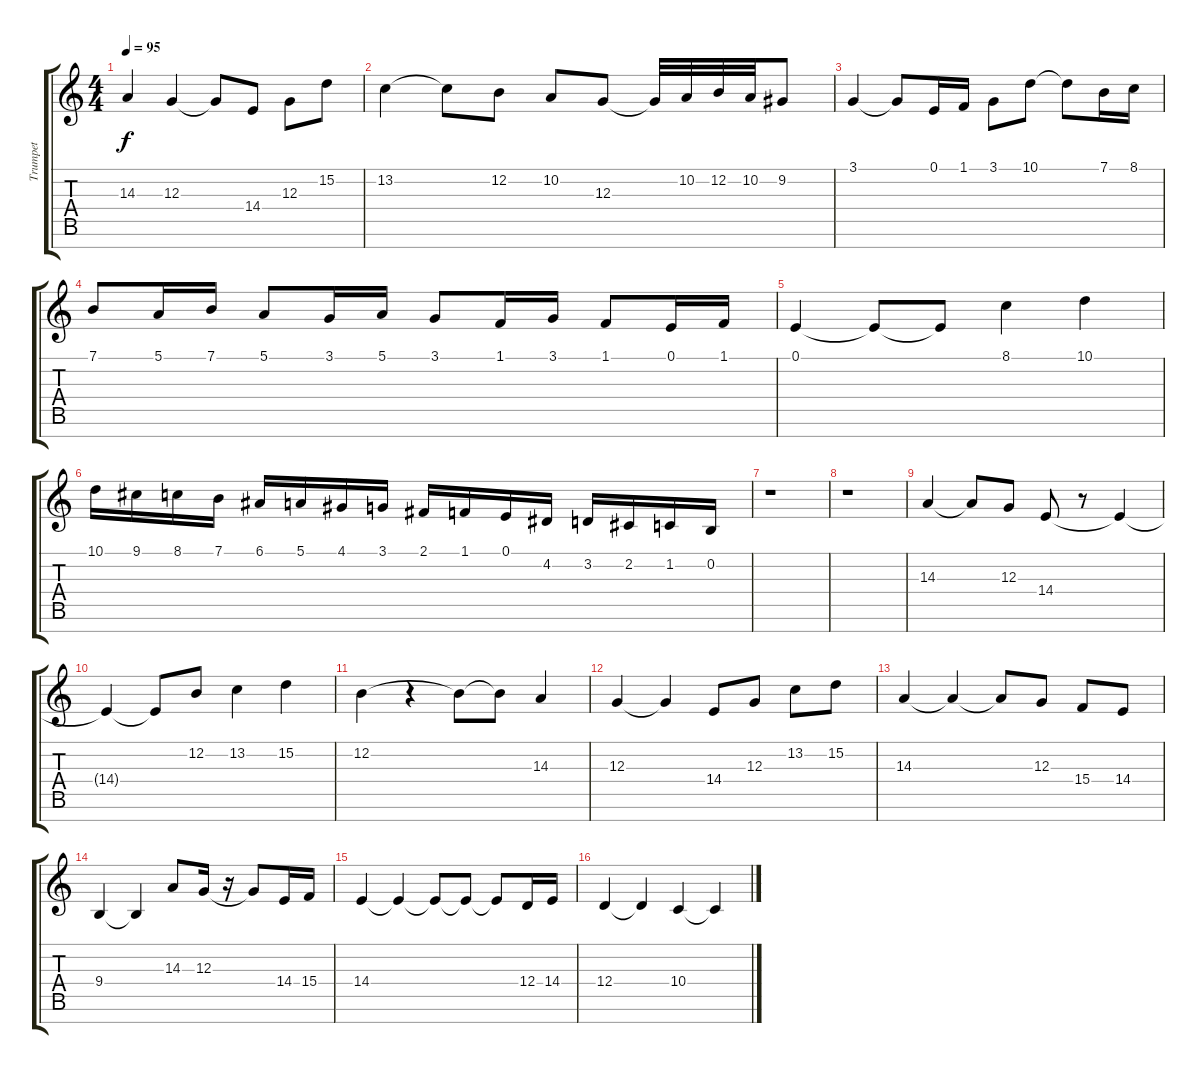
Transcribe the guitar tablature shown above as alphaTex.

\track ("Trumpet" "Trumpet") {instrument trumpet}
\staff {score tabs}
\tuning (E4 B3 G3 D3 A2 E2 B1) {hide}
\ts (4 4)
\tempo 95
\clef g2
\ks c
14.3.4{dy f} 12.3.4 12.3{t}.8 14.4.8 12.3.8 15.2.8 |
13.2.4 13.2{t}.8 12.2.8 10.2.8 12.3.8 12.3{t}.32 10.2.32 12.2.32 10.2.32 9.2.8 |
3.1.4 3.1{t}.8 0.1.16 1.1.16 3.1.8 10.1.8 10.1{t}.8 7.1.16 8.1.16 |
7.1.8 5.1.16 7.1.16 5.1.8 3.1.16 5.1.16 3.1.8 1.1.16 3.1.16 1.1.8 0.1.16 1.1.16 |
0.1.4 0.1{t}.8 0.1{t}.8 8.1.4 10.1.4 |
10.1.16 9.1.16 8.1.16 7.1.16 6.1.16 5.1.16 4.1.16 3.1.16 2.1.16 1.1.16 0.1.16 4.2.16 3.2.16 2.2.16 1.2.16 0.2.16 |
r.1 |
r.1 |
14.3.4 14.3{t}.8 12.3.8 14.4.8 r.8 14.4{t}.4 |
14.4{t}.4 14.4{t}.8 12.2.8 13.2.4 15.2.4 |
12.2.4 r.4 12.2{t}.8 12.2{t}.8 14.3.4 |
12.3.4 12.3{t}.4 14.4.8 12.3.8 13.2.8 15.2.8 |
14.3.4 14.3{t}.4 14.3{t}.8 12.3.8 15.4.8 14.4.8 |
9.4.4 9.4{t}.4 14.3.8 12.3.16 r.16 12.3{t}.8 14.4.16 15.4.16 |
14.4.4 14.4{t}.4 14.4{t}.8 14.4{t}.8 14.4{t}.8 12.4.16 14.4.16 |
12.4.4 12.4{t}.4 10.4.4 10.4{t}.4
